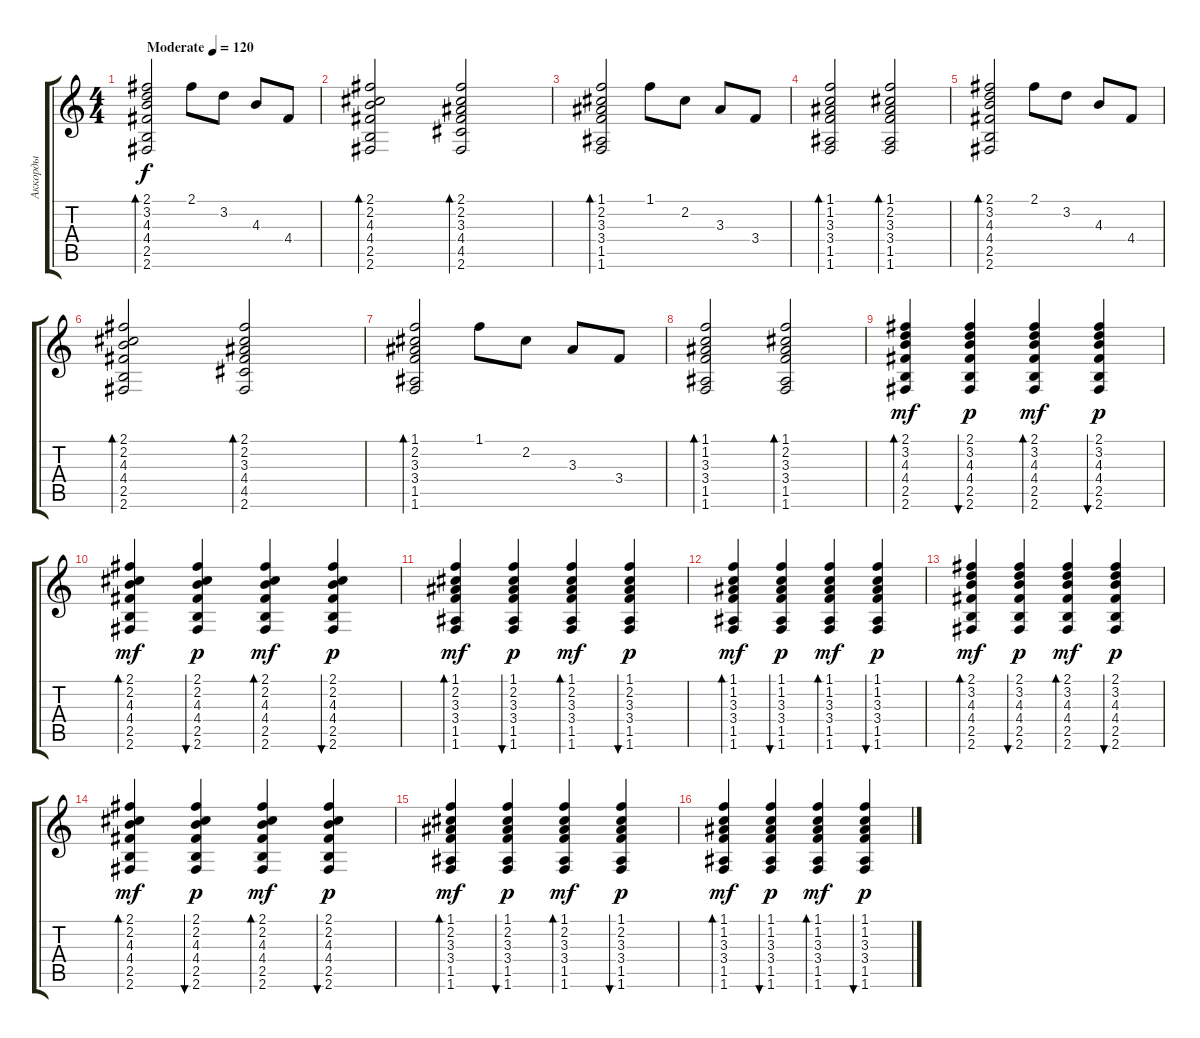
\track ("Аккорды" "Аккорды") {instrument electricguitarclean}
\staff {score tabs}
\tuning (E4 B3 G3 D3 A2 E2) {hide}
\ts (4 4)
\tempo (120 "Moderate")
\clef g2
\ks c
(2.1 3.2 4.3 4.4 2.5 2.6).2{bd 60 dy f instrument electricguitarclean} 2.1.8 3.2.8 4.3.8 4.4.8 |
(2.1 2.2 4.3 4.4 2.5 2.6).2{bd 60} (2.1 2.2 3.3 4.4 4.5 2.6).2{bd 60} |
(1.1 2.2 3.3 3.4 1.5 1.6).2{bd 60} 1.1.8 2.2.8 3.3.8 3.4.8 |
(1.1 1.2 3.3 3.4 1.5 1.6).2{bd 60} (1.1 2.2 3.3 3.4 1.5 1.6).2{bd 60} |
(2.1 3.2 4.3 4.4 2.5 2.6).2{bd 60} 2.1.8 3.2.8 4.3.8 4.4.8 |
(2.1 2.2 4.3 4.4 2.5 2.6).2{bd 60} (2.1 2.2 3.3 4.4 4.5 2.6).2{bd 60} |
(1.1 2.2 3.3 3.4 1.5 1.6).2{bd 60} 1.1.8 2.2.8 3.3.8 3.4.8 |
(1.1 1.2 3.3 3.4 1.5 1.6).2{bd 60} (1.1 2.2 3.3 3.4 1.5 1.6).2{bd 60} |
(2.1 3.2 4.3 4.4 2.5 2.6).4{bd 60 dy mf volume 15} (2.1 3.2 4.3 4.4 2.5 2.6).4{bu 60 dy p} (2.1 3.2 4.3 4.4 2.5 2.6).4{bd 60 dy mf} (2.1 3.2 4.3 4.4 2.5 2.6).4{bu 60 dy p} |
(2.1 2.2 4.3 4.4 2.5 2.6).4{bd 60 dy mf} (2.1 2.2 4.3 4.4 2.5 2.6).4{bu 60 dy p} (2.1 2.2 4.3 4.4 2.5 2.6).4{bd 60 dy mf} (2.1 2.2 4.3 4.4 2.5 2.6).4{bu 60 dy p} |
(1.1 2.2 3.3 3.4 1.5 1.6).4{bd 60 dy mf} (1.1 2.2 3.3 3.4 1.5 1.6).4{bu 60 dy p} (1.1 2.2 3.3 3.4 1.5 1.6).4{bd 60 dy mf} (1.1 2.2 3.3 3.4 1.5 1.6).4{bu 60 dy p} |
(1.1 1.2 3.3 3.4 1.5 1.6).4{bd 60 dy mf} (1.1 1.2 3.3 3.4 1.5 1.6).4{bu 60 dy p} (1.1 1.2 3.3 3.4 1.5 1.6).4{bd 60 dy mf} (1.1 1.2 3.3 3.4 1.5 1.6).4{bu 60 dy p} |
(2.1 3.2 4.3 4.4 2.5 2.6).4{bd 60 dy mf} (2.1 3.2 4.3 4.4 2.5 2.6).4{bu 60 dy p} (2.1 3.2 4.3 4.4 2.5 2.6).4{bd 60 dy mf} (2.1 3.2 4.3 4.4 2.5 2.6).4{bu 60 dy p} |
(2.1 2.2 4.3 4.4 2.5 2.6).4{bd 60 dy mf} (2.1 2.2 4.3 4.4 2.5 2.6).4{bu 60 dy p} (2.1 2.2 4.3 4.4 2.5 2.6).4{bd 60 dy mf} (2.1 2.2 4.3 4.4 2.5 2.6).4{bu 60 dy p} |
(1.1 2.2 3.3 3.4 1.5 1.6).4{bd 60 dy mf} (1.1 2.2 3.3 3.4 1.5 1.6).4{bu 60 dy p} (1.1 2.2 3.3 3.4 1.5 1.6).4{bd 60 dy mf} (1.1 2.2 3.3 3.4 1.5 1.6).4{bu 60 dy p} |
(1.1 1.2 3.3 3.4 1.5 1.6).4{bd 60 dy mf} (1.1 1.2 3.3 3.4 1.5 1.6).4{bu 60 dy p} (1.1 1.2 3.3 3.4 1.5 1.6).4{bd 60 dy mf} (1.1 1.2 3.3 3.4 1.5 1.6).4{bu 60 dy p}
